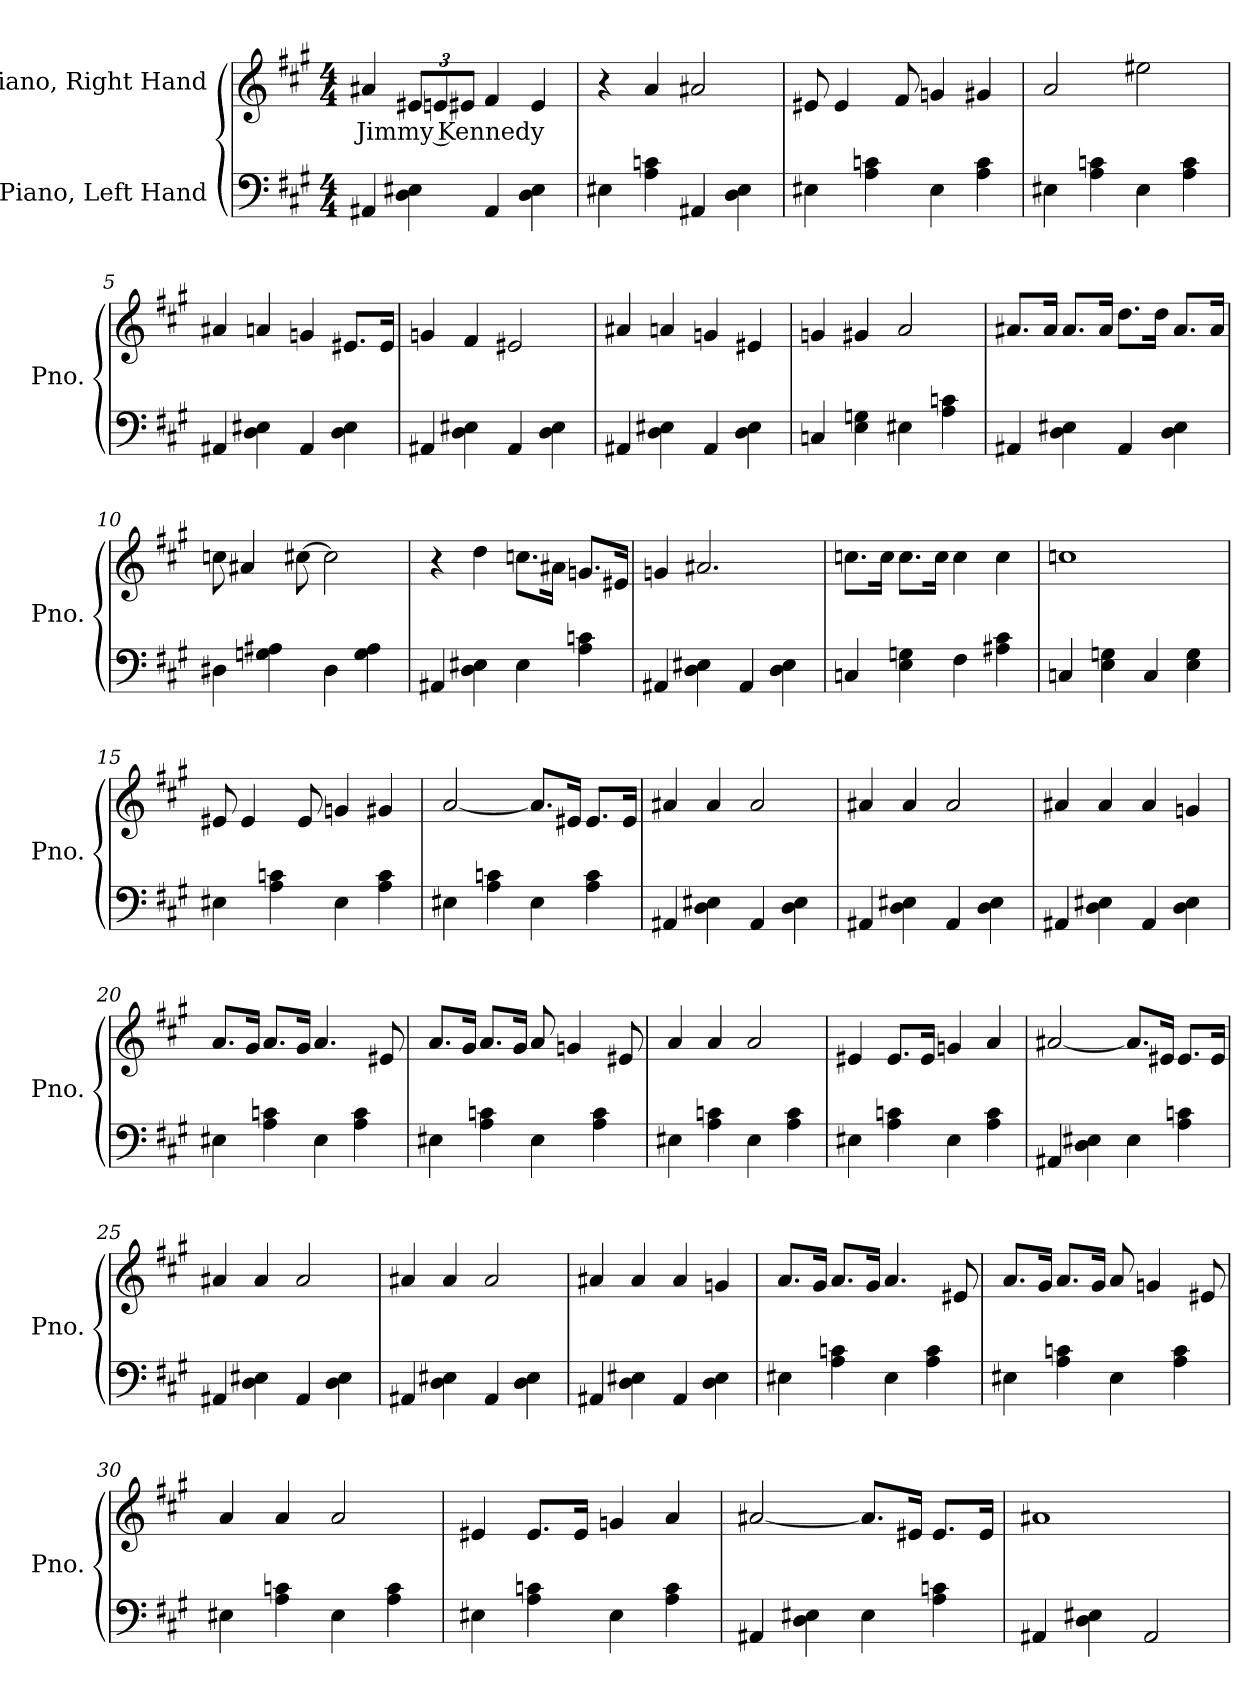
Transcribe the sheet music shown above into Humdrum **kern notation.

**kern	**kern	**text
*part2	*part1	*part1
*staff2	*staff1	*staff1
*I"Piano, Left Hand	*I"Piano, Right Hand	*
*I'Pno.	*I'Pno.	*
*clefF4	*clefG2	*
*k[f#c#g#]	*k[f#c#g#]	*
*M4/4	*M4/4	*
*MM130	*MM130	*
=1	=1	=1
!	!	!LO:LY:b
4AA#X/	4a#X/	Jimmy Kennedy
*	*Xbrackettup	*
4D\ 4E#X\	12e#X/L	.
.	12en/	.
.	12e#X/J	.
4AA#/	4f#/	.
4D\ 4E#\	4e#/	.
=2	=2	=2
4E#X\	4r	.
4A\ 4cn\	4a/	.
4AA#X/	2a#X/	.
4D\ 4E#\	.	.
=3	=3	=3
4E#X\	8e#X/	.
.	4e#/	.
4A\ 4cn\	.	.
.	8f#/	.
4E#\	4gn/	.
4A\ 4c\	4g#X/	.
!!LO:LB:g=z
=4	=4	=4
4E#X\	2a/	.
4A\ 4cn\	.	.
4E#\	2ee#X\	.
4A\ 4c\	.	.
=5	=5	=5
4AA#X/	4a#X/	.
4D\ 4E#X\	4an/	.
4AA#/	4gn/	.
4D\ 4E#\	8.e#X/L	.
.	16e#/Jk	.
=6	=6	=6
4AA#X/	4gn/	.
4D\ 4E#X\	4f#/	.
4AA#/	2e#X/	.
4D\ 4E#\	.	.
=7	=7	=7
4AA#X/	4a#X/	.
4D\ 4E#X\	4an/	.
4AA#/	4gn/	.
4D\ 4E#\	4e#X/	.
=8	=8	=8
4Cn/	4gn/	.
4E\ 4Gn\	4g#X/	.
4E#X\	2a/	.
4A\ 4cn\	.	.
!!LO:LB:g=z
=9	=9	=9
4AA#X/	8.a#X/L	.
.	16a#/Jk	.
4D\ 4E#X\	8.a#/L	.
.	16a#/Jk	.
4AA#/	8.dd\L	.
.	16dd\Jk	.
4D\ 4E#\	8.a#/L	.
.	16a#/Jk	.
=10	=10	=10
4D#X\	8ccn\	.
.	4a#X/	.
4Gn\ 4A#X\	.	.
.	[8cc#X\	.
4D#\	2cc#\]	.
4G\ 4A#\	.	.
=11	=11	=11
4AA#X/	4r	.
4D\ 4E#X\	4dd\	.
4E#\	8.ccn\L	.
.	16a#X\Jk	.
4A\ 4cn\	8.gn/L	.
.	16e#X/Jk	.
=12	=12	=12
4AA#X/	4gn/	.
4D\ 4E#X\	2.a#X/	.
4AA#/	.	.
4D\ 4E#\	.	.
!!LO:LB:g=z
=13	=13	=13
4Cn/	8.ccn\L	.
.	16cc\Jk	.
4E\ 4Gn\	8.cc\L	.
.	16cc\Jk	.
4F#\	4cc\	.
4A#X\ 4c#\	4cc\	.
=14	=14	=14
4Cn/	1ccn	.
4E\ 4Gn\	.	.
4C/	.	.
4E\ 4G\	.	.
=15	=15	=15
4E#X\	8e#X/	.
.	4e#/	.
4A\ 4cn\	.	.
.	8e#/	.
4E#\	4gn/	.
4A\ 4c\	4g#X/	.
=16	=16	=16
4E#X\	[2a/	.
4A\ 4cn\	.	.
4E#\	8.a/L]	.
.	16e#X/Jk	.
4A\ 4c\	8.e#/L	.
.	16e#/Jk	.
=17	=17	=17
4AA#X/	4a#X/	.
4D\ 4E#X\	4a#/	.
4AA#/	2a#/	.
4D\ 4E#\	.	.
!!LO:LB:g=z
=18	=18	=18
4AA#X/	4a#X/	.
4D\ 4E#X\	4a#/	.
4AA#/	2a#/	.
4D\ 4E#\	.	.
=19	=19	=19
4AA#X/	4a#X/	.
4D\ 4E#X\	4a#/	.
4AA#/	4a#/	.
4D\ 4E#\	4gn/	.
=20	=20	=20
4E#X\	8.a/L	.
.	16g#/Jk	.
4A\ 4cn\	8.a/L	.
.	16g#/Jk	.
4E#\	4.a/	.
4A\ 4c\	.	.
.	8e#X/	.
=21	=21	=21
4E#X\	8.a/L	.
.	16g#/Jk	.
4A\ 4cn\	8.a/L	.
.	16g#/Jk	.
4E#\	8a/	.
.	4gn/	.
4A\ 4c\	.	.
.	8e#X/	.
=22	=22	=22
4E#X\	4a/	.
4A\ 4cn\	4a/	.
4E#\	2a/	.
4A\ 4c\	.	.
!!LO:LB:g=z
=23	=23	=23
4E#X\	4e#X/	.
4A\ 4cn\	8.e#/L	.
.	16e#/Jk	.
4E#\	4gn/	.
4A\ 4c\	4a/	.
=24	=24	=24
4AA#X/	[2a#X/	.
4D\ 4E#X\	.	.
4E#\	8.a#/L]	.
.	16e#X/Jk	.
4A\ 4cn\	8.e#/L	.
.	16e#/Jk	.
=25	=25	=25
4AA#X/	4a#X/	.
4D\ 4E#X\	4a#/	.
4AA#/	2a#/	.
4D\ 4E#\	.	.
=26	=26	=26
4AA#X/	4a#X/	.
4D\ 4E#X\	4a#/	.
4AA#/	2a#/	.
4D\ 4E#\	.	.
=27	=27	=27
4AA#X/	4a#X/	.
4D\ 4E#X\	4a#/	.
4AA#/	4a#/	.
4D\ 4E#\	4gn/	.
!!LO:PB:g=z
=28	=28	=28
4E#X\	8.a/L	.
.	16g#/Jk	.
4A\ 4cn\	8.a/L	.
.	16g#/Jk	.
4E#\	4.a/	.
4A\ 4c\	.	.
.	8e#X/	.
=29	=29	=29
4E#X\	8.a/L	.
.	16g#/Jk	.
4A\ 4cn\	8.a/L	.
.	16g#/Jk	.
4E#\	8a/	.
.	4gn/	.
4A\ 4c\	.	.
.	8e#X/	.
=30	=30	=30
4E#X\	4a/	.
4A\ 4cn\	4a/	.
4E#\	2a/	.
4A\ 4c\	.	.
=31	=31	=31
4E#X\	4e#X/	.
4A\ 4cn\	8.e#/L	.
.	16e#/Jk	.
4E#\	4gn/	.
4A\ 4c\	4a/	.
!!LO:LB:g=z
=32	=32	=32
4AA#X/	[2a#X/	.
4D\ 4E#X\	.	.
4E#\	8.a#/L]	.
.	16e#X/Jk	.
4A\ 4cn\	8.e#/L	.
.	16e#/Jk	.
=33	=33	=33
4AA#X/	1a#X	.
4D\ 4E#X\	.	.
2AA#/	.	.
=	=	=
*-	*-	*-
